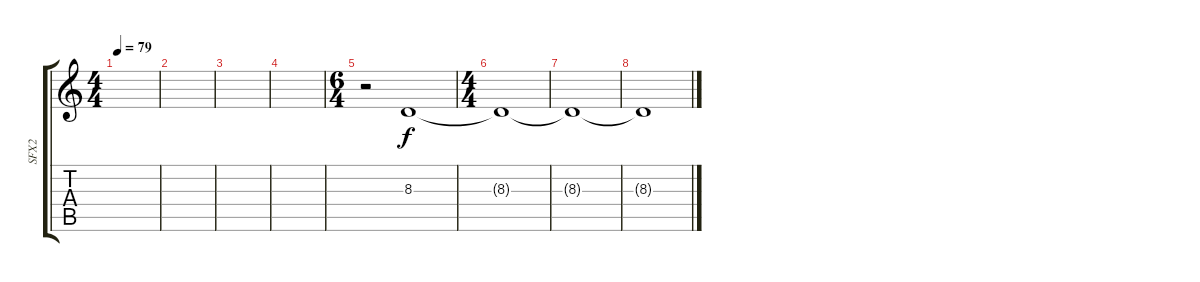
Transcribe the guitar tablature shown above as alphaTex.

\track ("SFX2" "SFX2") {instrument stringensemble2}
\staff {score tabs}
\tuning (Eb4 Bb3 Gb3 Db3 Ab2 Eb2) {hide}
\ts (4 4)
\tempo 79
\clef g2
\ks c
|
|
|
|
\ts (6 4)
r.2 8.3.1{volume 1} |
\ts (4 4)
8.3{t}.1 |
8.3{t}.1 |
8.3{t}.1
